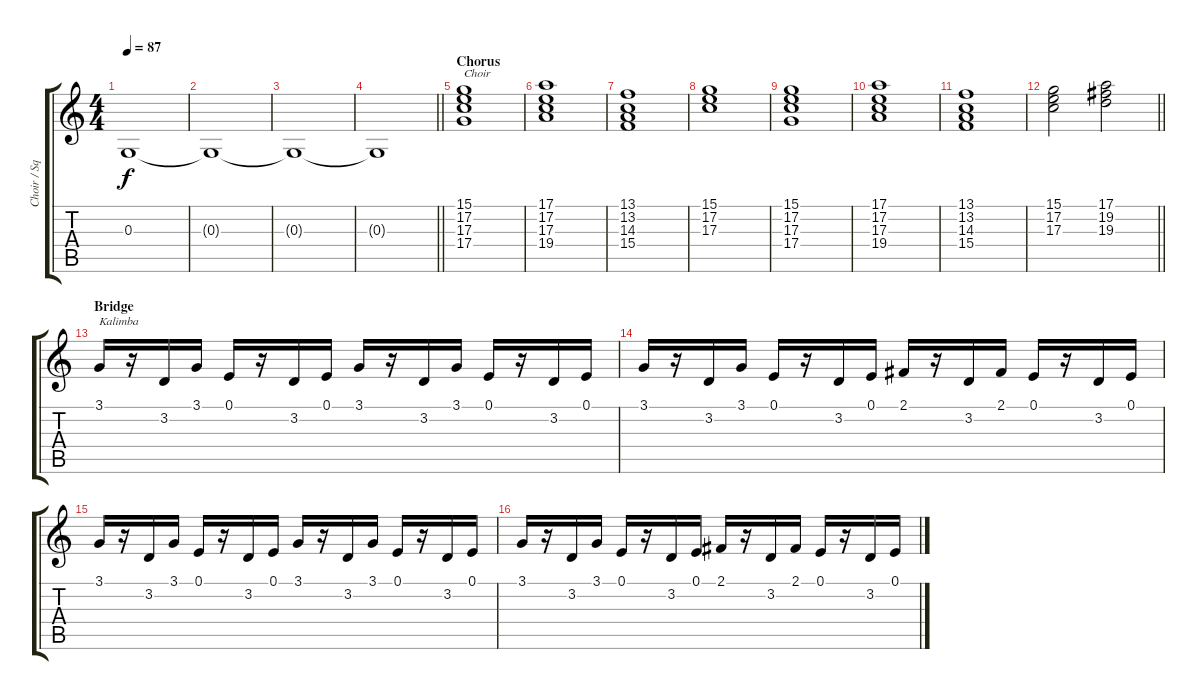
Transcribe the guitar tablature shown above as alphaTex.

\track ("Choir / Square / Sweep Pad / Marimba" "Choir / Sq") {instrument choiraahs}
\staff {score tabs}
\tuning (E4 B3 G3 D3 A2 E2) {hide}
\ts (4 4)
\tempo 87
\clef g2
\ks c
0.3{t}.1{dy f} |
0.3{t}.1 |
0.3{t}.1 |
\barLineRight lightlight
0.3{t}.1 |
\section ("" "Chorus")
(15.1 17.2 17.3 17.4).1{txt "Choir" volume 13 instrument choiraahs} |
(17.1 17.2 17.3 19.4).1 |
(13.1 13.2 14.3 15.4).1 |
(15.1 17.2 17.3).1 |
(15.1 17.2 17.3 17.4).1 |
(17.1 17.2 17.3 19.4).1 |
(13.1 13.2 14.3 15.4).1 |
\barLineRight lightlight
(15.1 17.2 17.3).2 (17.1 19.2 19.3).2 |
\section ("" "Bridge")
3.1.16{txt "Kalimba" volume 6 instrument kalimba} r.16 3.2.16 3.1.16 0.1.16 r.16 3.2.16 0.1.16 3.1.16 r.16 3.2.16 3.1.16 0.1.16 r.16 3.2.16 0.1.16 |
3.1.16 r.16 3.2.16 3.1.16 0.1.16 r.16 3.2.16 0.1.16 2.1.16 r.16 3.2.16 2.1.16 0.1.16 r.16 3.2.16 0.1.16 |
3.1.16 r.16 3.2.16 3.1.16 0.1.16 r.16 3.2.16 0.1.16 3.1.16 r.16 3.2.16 3.1.16 0.1.16 r.16 3.2.16 0.1.16 |
3.1.16 r.16 3.2.16 3.1.16 0.1.16 r.16 3.2.16 0.1.16 2.1.16 r.16 3.2.16 2.1.16 0.1.16 r.16 3.2.16 0.1.16
